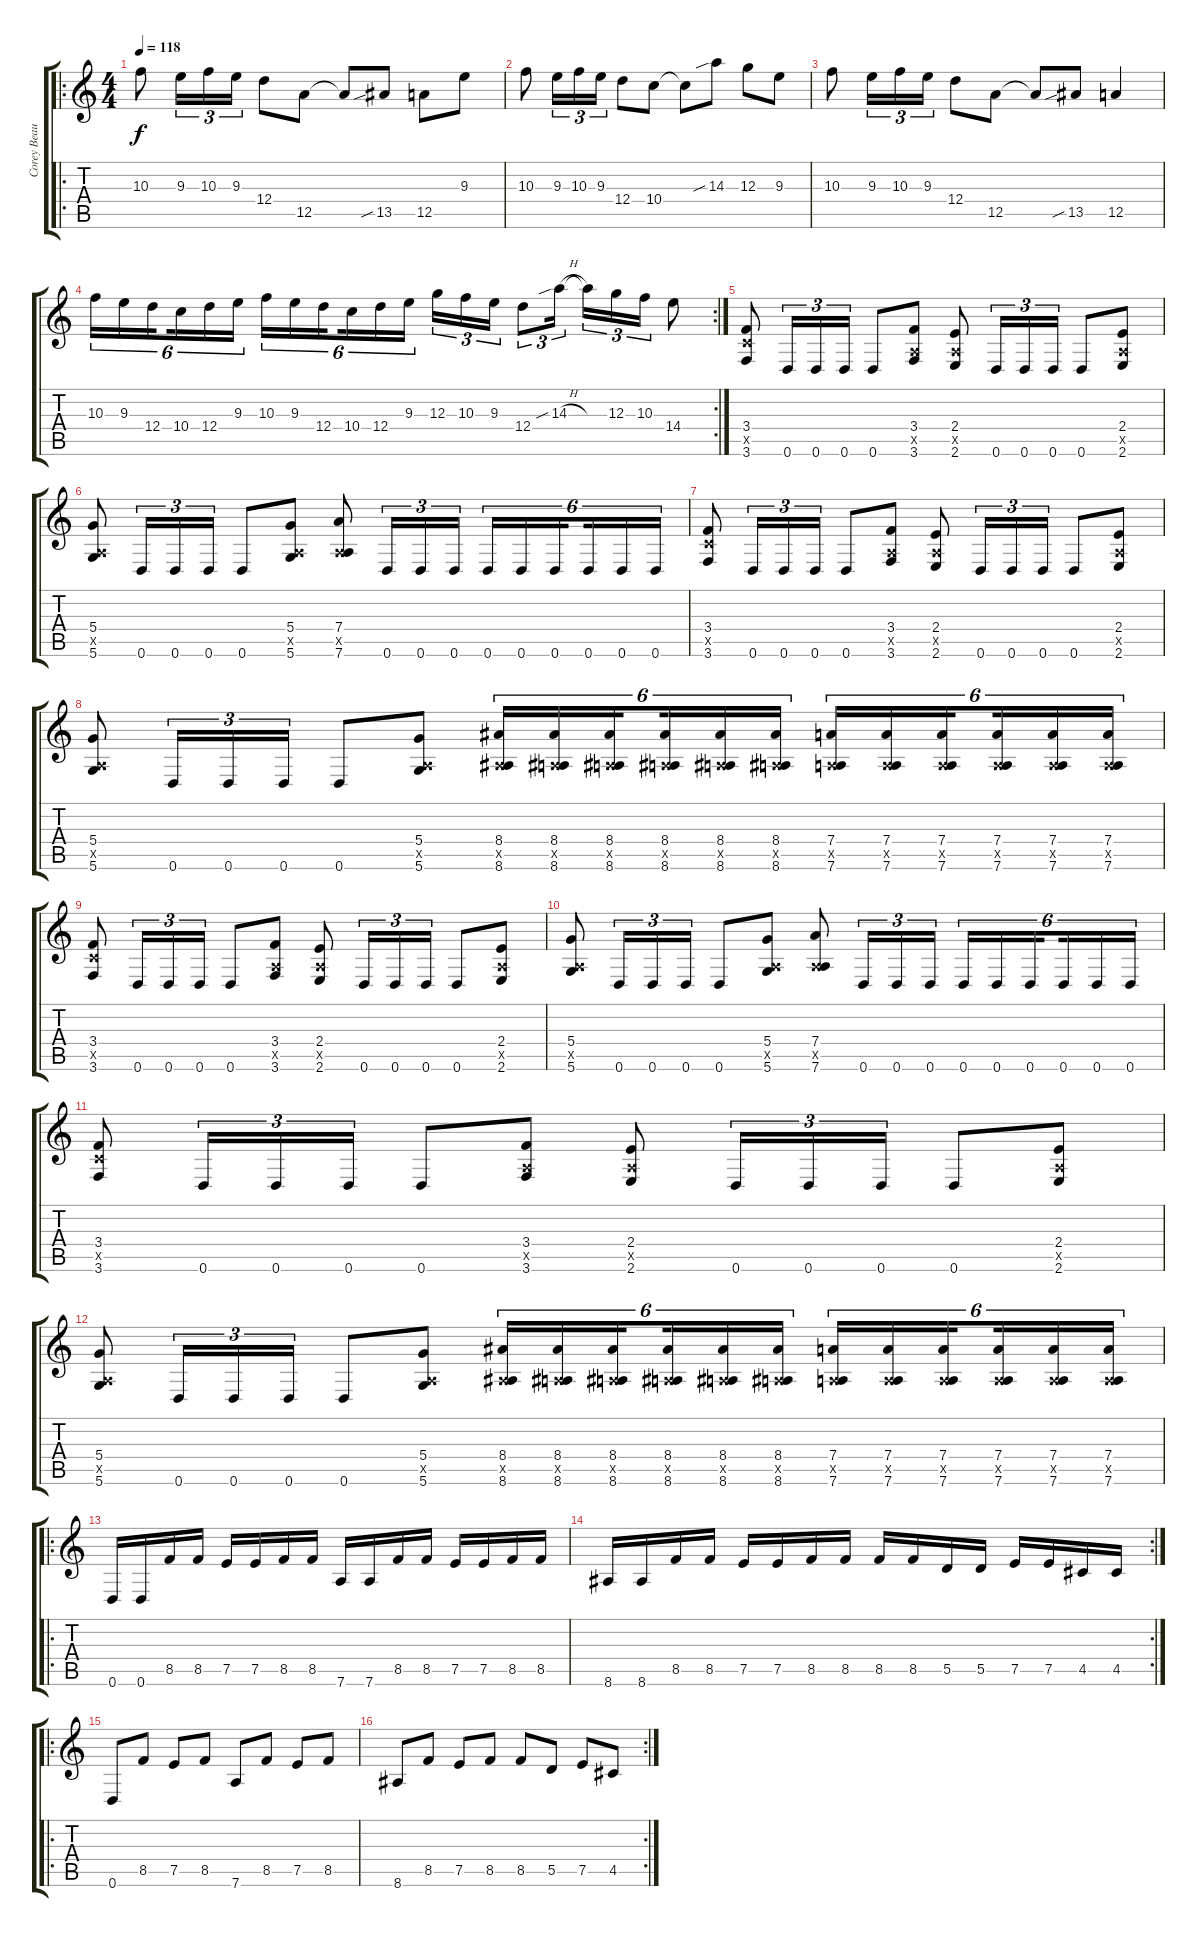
\track ("Corey Beaulieu" "Corey Beau") {instrument overdrivenguitar}
\staff {score tabs}
\tuning (E4 B3 G3 D3 A2 D2) {hide}
\ro
\ts (4 4)
\tempo 118
\clef g2
\ks c
10.3.8{dy f} 9.3.16{tu (3 2)} 10.3.16{tu (3 2)} 9.3.16{tu (3 2)} 12.4.8 12.5.8 12.5{t}.8 13.5{sib}.8 12.5.8 9.3.8 |
10.3.8 9.3.16{tu (3 2)} 10.3.16{tu (3 2)} 9.3.16{tu (3 2)} 12.4.8 10.4.8 10.4{t}.8 14.3{sib}.8 12.3.8 9.3.8 |
10.3.8 9.3.16{tu (3 2)} 10.3.16{tu (3 2)} 9.3.16{tu (3 2)} 12.4.8 12.5.8 12.5{t}.8 13.5{sib}.8 12.5.4 |
\rc 2
10.3.16{tu (6 4)} 9.3.16{tu (6 4)} 12.4.16{tu (6 4) beam splitsecondary} 10.4.16{tu (6 4)} 12.4.16{tu (6 4)} 9.3.16{tu (6 4)} 10.3.16{tu (6 4)} 9.3.16{tu (6 4)} 12.4.16{tu (6 4) beam splitsecondary} 10.4.16{tu (6 4)} 12.4.16{tu (6 4)} 9.3.16{tu (6 4)} 12.3.16{tu (3 2)} 10.3.16{tu (3 2)} 9.3.16{tu (3 2)} 12.4.8{tu (3 2)} 14.3{sib h}.16{tu (3 2)} 14.3{t}.16{tu (3 2)} 12.3.16{tu (3 2)} 10.3.16{tu (3 2)} 14.4.8 |
(3.4 3.5{x} 3.6).8 0.6.16{tu (3 2)} 0.6.16{tu (3 2)} 0.6.16{tu (3 2)} 0.6.8 (3.4 0.5{x} 3.6).8 (2.4 0.5{x} 2.6).8 0.6.16{tu (3 2)} 0.6.16{tu (3 2)} 0.6.16{tu (3 2)} 0.6.8 (2.4 0.5{x} 2.6).8 |
(5.4 0.5{x} 5.6).8 0.6.16{tu (3 2)} 0.6.16{tu (3 2)} 0.6.16{tu (3 2)} 0.6.8 (5.4 0.5{x} 5.6).8 (7.4 0.5{x} 7.6).8 0.6.16{tu (3 2)} 0.6.16{tu (3 2)} 0.6.16{tu (3 2)} 0.6.16{tu (6 4)} 0.6.16{tu (6 4)} 0.6.16{tu (6 4) beam splitsecondary} 0.6.16{tu (6 4)} 0.6.16{tu (6 4)} 0.6.16{tu (6 4)} |
(3.4 3.5{x} 3.6).8 0.6.16{tu (3 2)} 0.6.16{tu (3 2)} 0.6.16{tu (3 2)} 0.6.8 (3.4 0.5{x} 3.6).8 (2.4 0.5{x} 2.6).8 0.6.16{tu (3 2)} 0.6.16{tu (3 2)} 0.6.16{tu (3 2)} 0.6.8 (2.4 0.5{x} 2.6).8 |
(5.4 0.5{x} 5.6).8 0.6.16{tu (3 2)} 0.6.16{tu (3 2)} 0.6.16{tu (3 2)} 0.6.8 (5.4 0.5{x} 5.6).8 (8.4 0.5{x} 8.6).16{tu (6 4)} (8.4 0.5{x} 8.6).16{tu (6 4)} (8.4 0.5{x} 8.6).16{tu (6 4) beam splitsecondary} (8.4 0.5{x} 8.6).16{tu (6 4)} (8.4 0.5{x} 8.6).16{tu (6 4)} (8.4 0.5{x} 8.6).16{tu (6 4)} (7.4 0.5{x} 7.6).16{tu (6 4)} (7.4 0.5{x} 7.6).16{tu (6 4)} (7.4 0.5{x} 7.6).16{tu (6 4) beam splitsecondary} (7.4 0.5{x} 7.6).16{tu (6 4)} (7.4 0.5{x} 7.6).16{tu (6 4)} (7.4 0.5{x} 7.6).16{tu (6 4)} |
(3.4 3.5{x} 3.6).8 0.6.16{tu (3 2)} 0.6.16{tu (3 2)} 0.6.16{tu (3 2)} 0.6.8 (3.4 0.5{x} 3.6).8 (2.4 0.5{x} 2.6).8 0.6.16{tu (3 2)} 0.6.16{tu (3 2)} 0.6.16{tu (3 2)} 0.6.8 (2.4 0.5{x} 2.6).8 |
(5.4 0.5{x} 5.6).8 0.6.16{tu (3 2)} 0.6.16{tu (3 2)} 0.6.16{tu (3 2)} 0.6.8 (5.4 0.5{x} 5.6).8 (7.4 0.5{x} 7.6).8 0.6.16{tu (3 2)} 0.6.16{tu (3 2)} 0.6.16{tu (3 2)} 0.6.16{tu (6 4)} 0.6.16{tu (6 4)} 0.6.16{tu (6 4) beam splitsecondary} 0.6.16{tu (6 4)} 0.6.16{tu (6 4)} 0.6.16{tu (6 4)} |
(3.4 3.5{x} 3.6).8 0.6.16{tu (3 2)} 0.6.16{tu (3 2)} 0.6.16{tu (3 2)} 0.6.8 (3.4 0.5{x} 3.6).8 (2.4 0.5{x} 2.6).8 0.6.16{tu (3 2)} 0.6.16{tu (3 2)} 0.6.16{tu (3 2)} 0.6.8 (2.4 0.5{x} 2.6).8 |
(5.4 0.5{x} 5.6).8 0.6.16{tu (3 2)} 0.6.16{tu (3 2)} 0.6.16{tu (3 2)} 0.6.8 (5.4 0.5{x} 5.6).8 (8.4 0.5{x} 8.6).16{tu (6 4)} (8.4 0.5{x} 8.6).16{tu (6 4)} (8.4 0.5{x} 8.6).16{tu (6 4) beam splitsecondary} (8.4 0.5{x} 8.6).16{tu (6 4)} (8.4 0.5{x} 8.6).16{tu (6 4)} (8.4 0.5{x} 8.6).16{tu (6 4)} (7.4 0.5{x} 7.6).16{tu (6 4)} (7.4 0.5{x} 7.6).16{tu (6 4)} (7.4 0.5{x} 7.6).16{tu (6 4) beam splitsecondary} (7.4 0.5{x} 7.6).16{tu (6 4)} (7.4 0.5{x} 7.6).16{tu (6 4)} (7.4 0.5{x} 7.6).16{tu (6 4)} |
\ro
0.6.16 0.6.16 8.5.16 8.5.16 7.5.16 7.5.16 8.5.16 8.5.16 7.6.16 7.6.16 8.5.16 8.5.16 7.5.16 7.5.16 8.5.16 8.5.16 |
\rc 2
8.6.16 8.6.16 8.5.16 8.5.16 7.5.16 7.5.16 8.5.16 8.5.16 8.5.16 8.5.16 5.5.16 5.5.16 7.5.16 7.5.16 4.5.16 4.5.16 |
\ro
0.6.8 8.5.8 7.5.8 8.5.8 7.6.8 8.5.8 7.5.8 8.5.8 |
\rc 2
8.6.8 8.5.8 7.5.8 8.5.8 8.5.8 5.5.8 7.5.8 4.5.8
